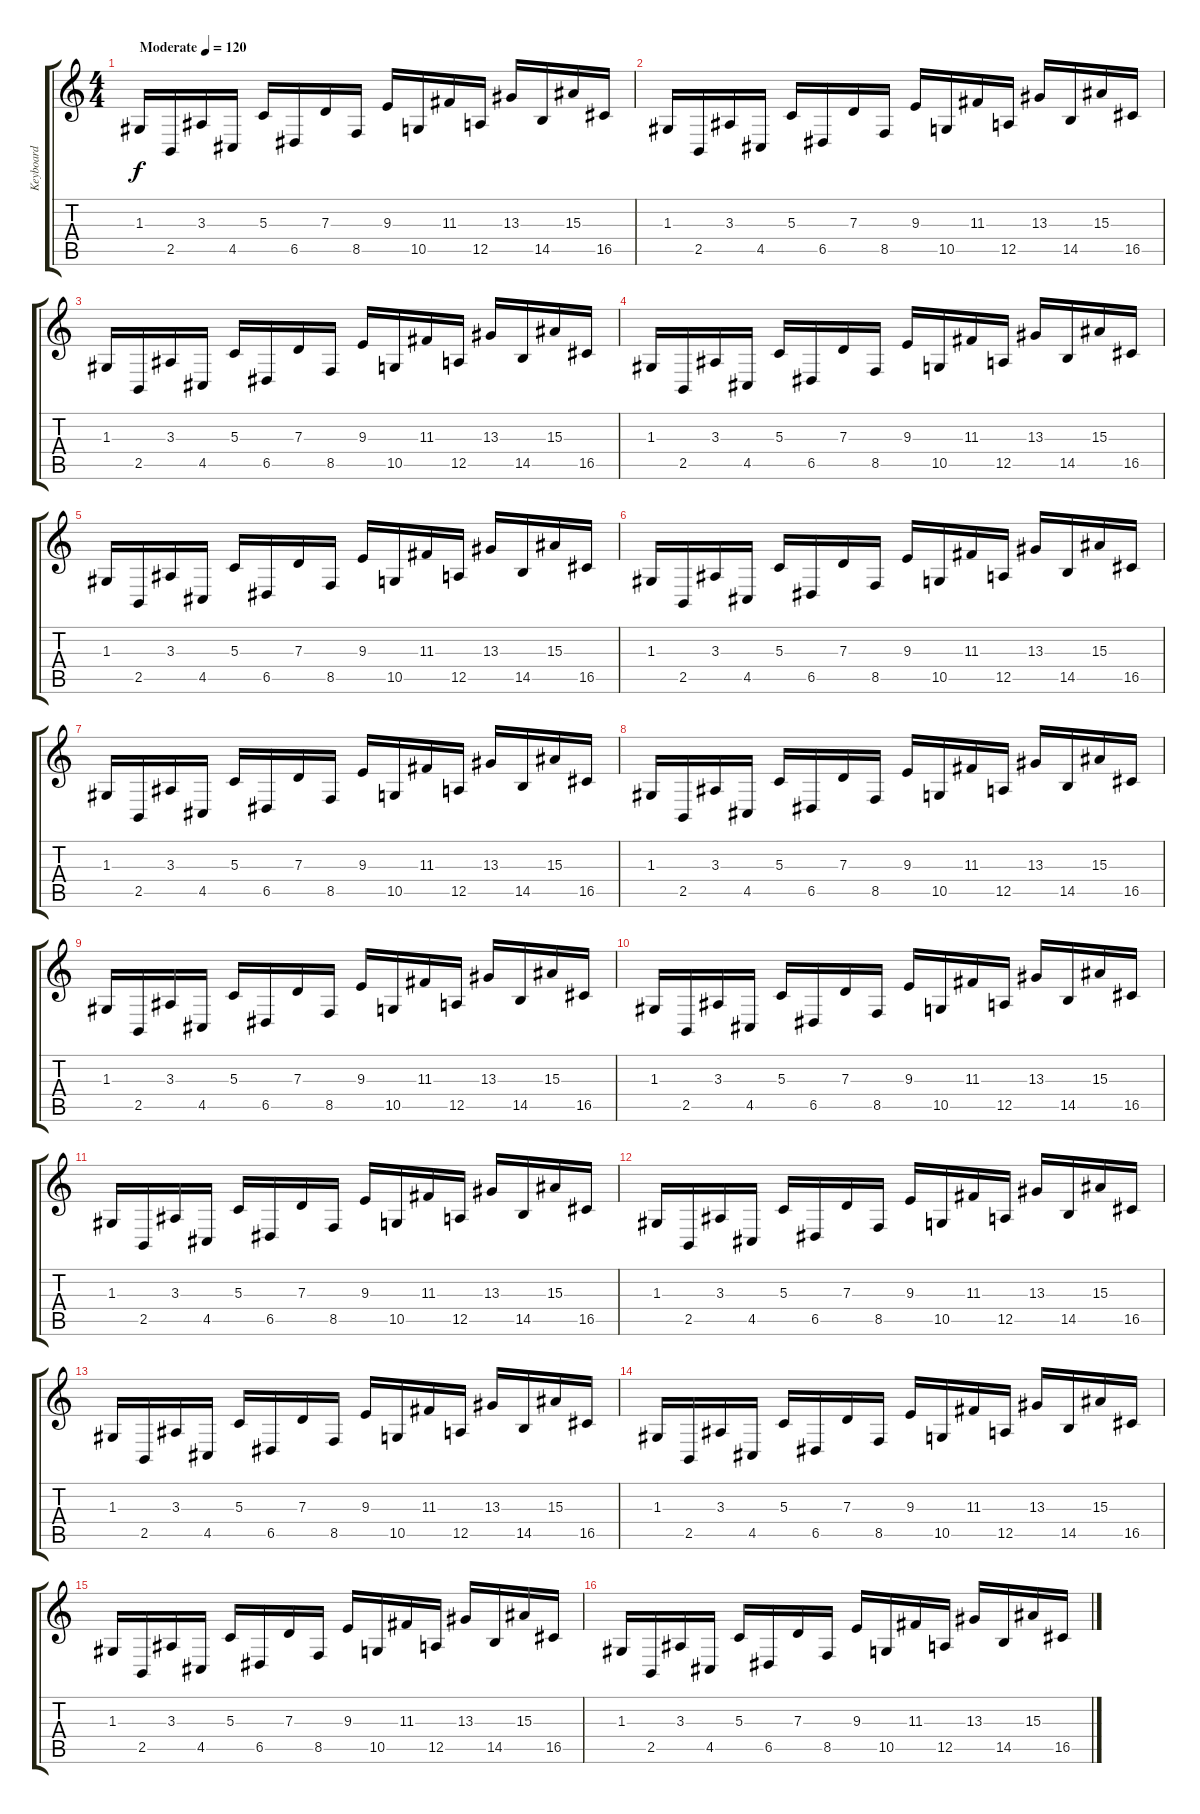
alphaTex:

\track ("Keyboard" "Keyboard") {instrument pad3polysynth}
\staff {score tabs}
\tuning (E4 B3 G3 D3 A2 E2) {hide}
\ts (4 4)
\tempo (120 "Moderate")
\clef g2
\ks c
1.3.16{dy f volume 0 instrument pad3polysynth} 2.5.16 3.3.16 4.5.16 5.3.16 6.5.16 7.3.16 8.5.16 9.3.16 10.5.16 11.3.16 12.5.16 13.3.16 14.5.16 15.3.16 16.5.16 |
1.3.16{volume 12} 2.5.16 3.3.16 4.5.16 5.3.16 6.5.16 7.3.16 8.5.16 9.3.16 10.5.16 11.3.16 12.5.16 13.3.16 14.5.16 15.3.16 16.5.16 |
1.3.16 2.5.16 3.3.16 4.5.16 5.3.16 6.5.16 7.3.16 8.5.16 9.3.16 10.5.16 11.3.16 12.5.16 13.3.16 14.5.16 15.3.16 16.5.16 |
1.3.16 2.5.16 3.3.16 4.5.16 5.3.16 6.5.16 7.3.16 8.5.16 9.3.16 10.5.16 11.3.16 12.5.16 13.3.16 14.5.16 15.3.16 16.5.16 |
1.3.16 2.5.16 3.3.16 4.5.16 5.3.16 6.5.16 7.3.16 8.5.16 9.3.16 10.5.16 11.3.16 12.5.16 13.3.16 14.5.16 15.3.16 16.5.16 |
1.3.16 2.5.16 3.3.16 4.5.16 5.3.16 6.5.16 7.3.16 8.5.16 9.3.16 10.5.16 11.3.16 12.5.16 13.3.16 14.5.16 15.3.16 16.5.16 |
1.3.16 2.5.16 3.3.16 4.5.16 5.3.16 6.5.16 7.3.16 8.5.16 9.3.16 10.5.16 11.3.16 12.5.16 13.3.16 14.5.16 15.3.16 16.5.16 |
1.3.16 2.5.16 3.3.16 4.5.16 5.3.16 6.5.16 7.3.16 8.5.16 9.3.16 10.5.16 11.3.16 12.5.16 13.3.16 14.5.16 15.3.16 16.5.16 |
1.3.16 2.5.16 3.3.16 4.5.16 5.3.16 6.5.16 7.3.16 8.5.16 9.3.16 10.5.16 11.3.16 12.5.16 13.3.16 14.5.16 15.3.16 16.5.16 |
1.3.16 2.5.16 3.3.16 4.5.16 5.3.16 6.5.16 7.3.16 8.5.16 9.3.16 10.5.16 11.3.16 12.5.16 13.3.16 14.5.16 15.3.16 16.5.16 |
1.3.16 2.5.16 3.3.16 4.5.16 5.3.16 6.5.16 7.3.16 8.5.16 9.3.16 10.5.16 11.3.16 12.5.16 13.3.16 14.5.16 15.3.16 16.5.16 |
1.3.16 2.5.16 3.3.16 4.5.16 5.3.16 6.5.16 7.3.16 8.5.16 9.3.16 10.5.16 11.3.16 12.5.16 13.3.16 14.5.16 15.3.16 16.5.16 |
1.3.16 2.5.16 3.3.16 4.5.16 5.3.16 6.5.16 7.3.16 8.5.16 9.3.16 10.5.16 11.3.16 12.5.16 13.3.16 14.5.16 15.3.16 16.5.16 |
1.3.16 2.5.16 3.3.16 4.5.16 5.3.16 6.5.16 7.3.16 8.5.16 9.3.16 10.5.16 11.3.16 12.5.16 13.3.16 14.5.16 15.3.16 16.5.16 |
1.3.16 2.5.16 3.3.16 4.5.16 5.3.16 6.5.16 7.3.16 8.5.16 9.3.16 10.5.16 11.3.16 12.5.16 13.3.16 14.5.16 15.3.16 16.5.16 |
1.3.16 2.5.16 3.3.16 4.5.16 5.3.16 6.5.16 7.3.16 8.5.16 9.3.16 10.5.16 11.3.16 12.5.16 13.3.16 14.5.16 15.3.16 16.5.16
